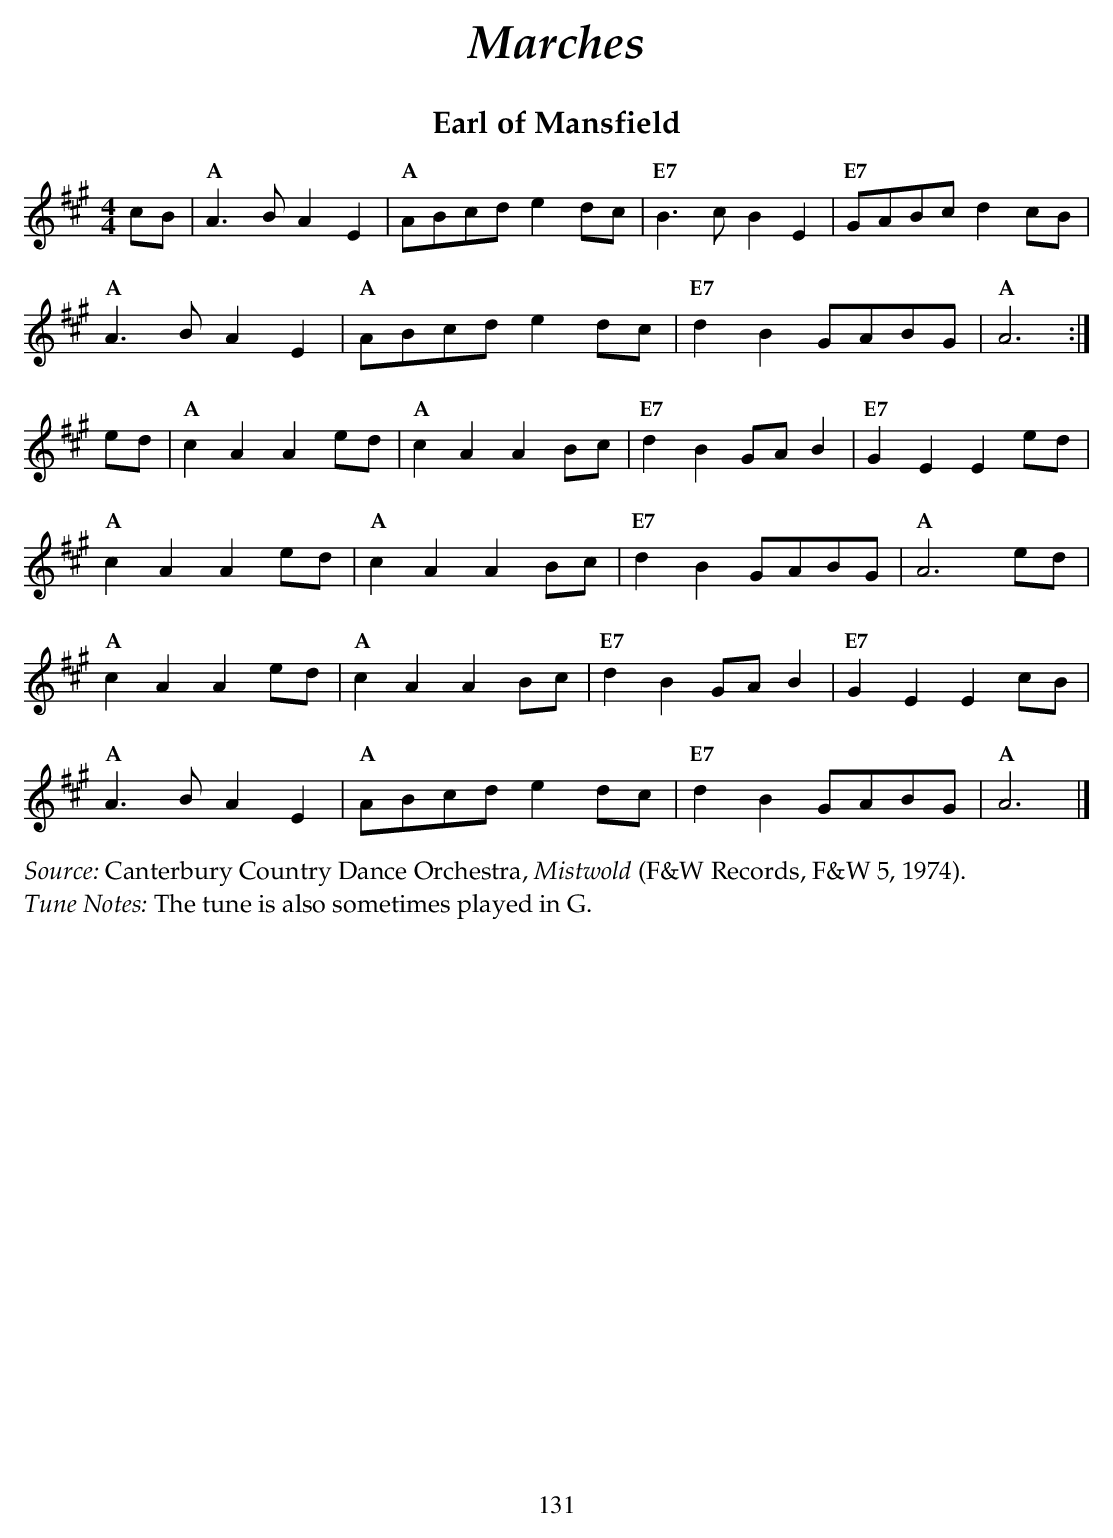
X:1
T:Earl of Mansfield
M:4/4
L:1/8
K:A
   cB |\
"A" A3B A2E2 | "A" ABcd e2dc | "E7" B3c   B2E2 | "E7" GABc d2cB |
"A" A3B A2E2 | "A" ABcd e2dc | "E7" d2B2  GABG | "A"  A6       :|
   ed |\
"A" c2A2 A2ed | "A" c2A2 A2Bc | "E7" d2B2 GAB2 | "E7" G2E2 E2ed |
"A" c2A2 A2ed | "A" c2A2 A2Bc | "E7" d2B2 GABG | "A"  A6   ed   |
"A" c2A2 A2ed | "A" c2A2 A2Bc | "E7" d2B2 GAB2 | "E7" G2E2 E2cB |
"A" A3B  A2E2 | "A" ABcd e2dc | "E7" d2B2 GABG | "A"  A6        |]
